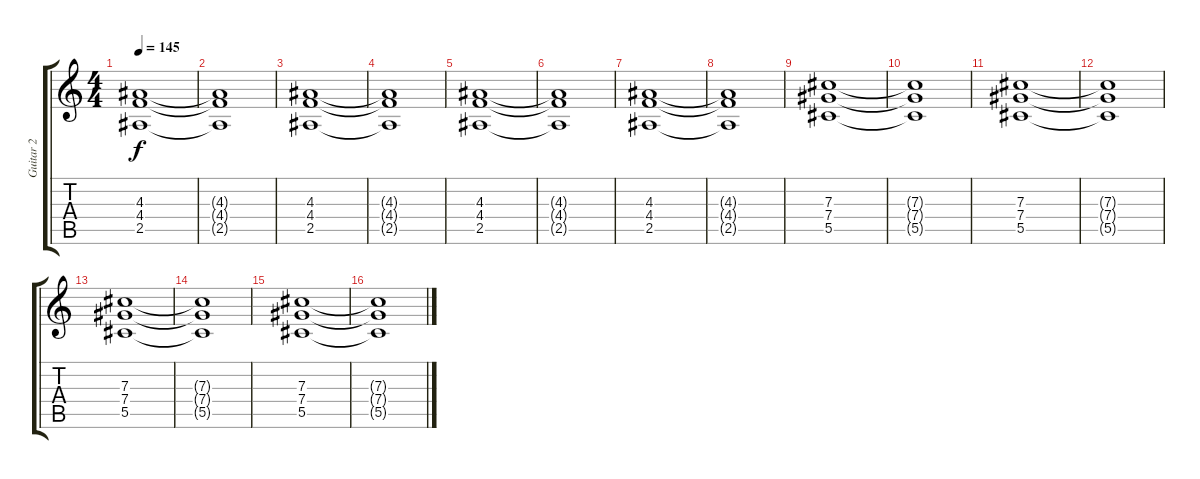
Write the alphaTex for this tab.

\track ("Guitar 2" "Guitar 2") {instrument distortionguitar}
\staff {score tabs}
\tuning (Eb4 Bb3 Gb3 Db3 Ab2 Eb2) {hide}
\ts (4 4)
\tempo 145
\clef g2
\ks c
(4.3 4.4 2.5).1{dy f} |
(4.3{t} 4.4{t} 2.5{t}).1 |
(4.3 4.4 2.5).1 |
(4.3{t} 4.4{t} 2.5{t}).1 |
(4.3 4.4 2.5).1 |
(4.3{t} 4.4{t} 2.5{t}).1 |
(4.3 4.4 2.5).1 |
(4.3{t} 4.4{t} 2.5{t}).1 |
(7.3 7.4 5.5).1 |
(7.3{t} 7.4{t} 5.5{t}).1 |
(7.3 7.4 5.5).1 |
(7.3{t} 7.4{t} 5.5{t}).1 |
(7.3 7.4 5.5).1 |
(7.3{t} 7.4{t} 5.5{t}).1 |
(7.3 7.4 5.5).1 |
(7.3{t} 7.4{t} 5.5{t}).1
